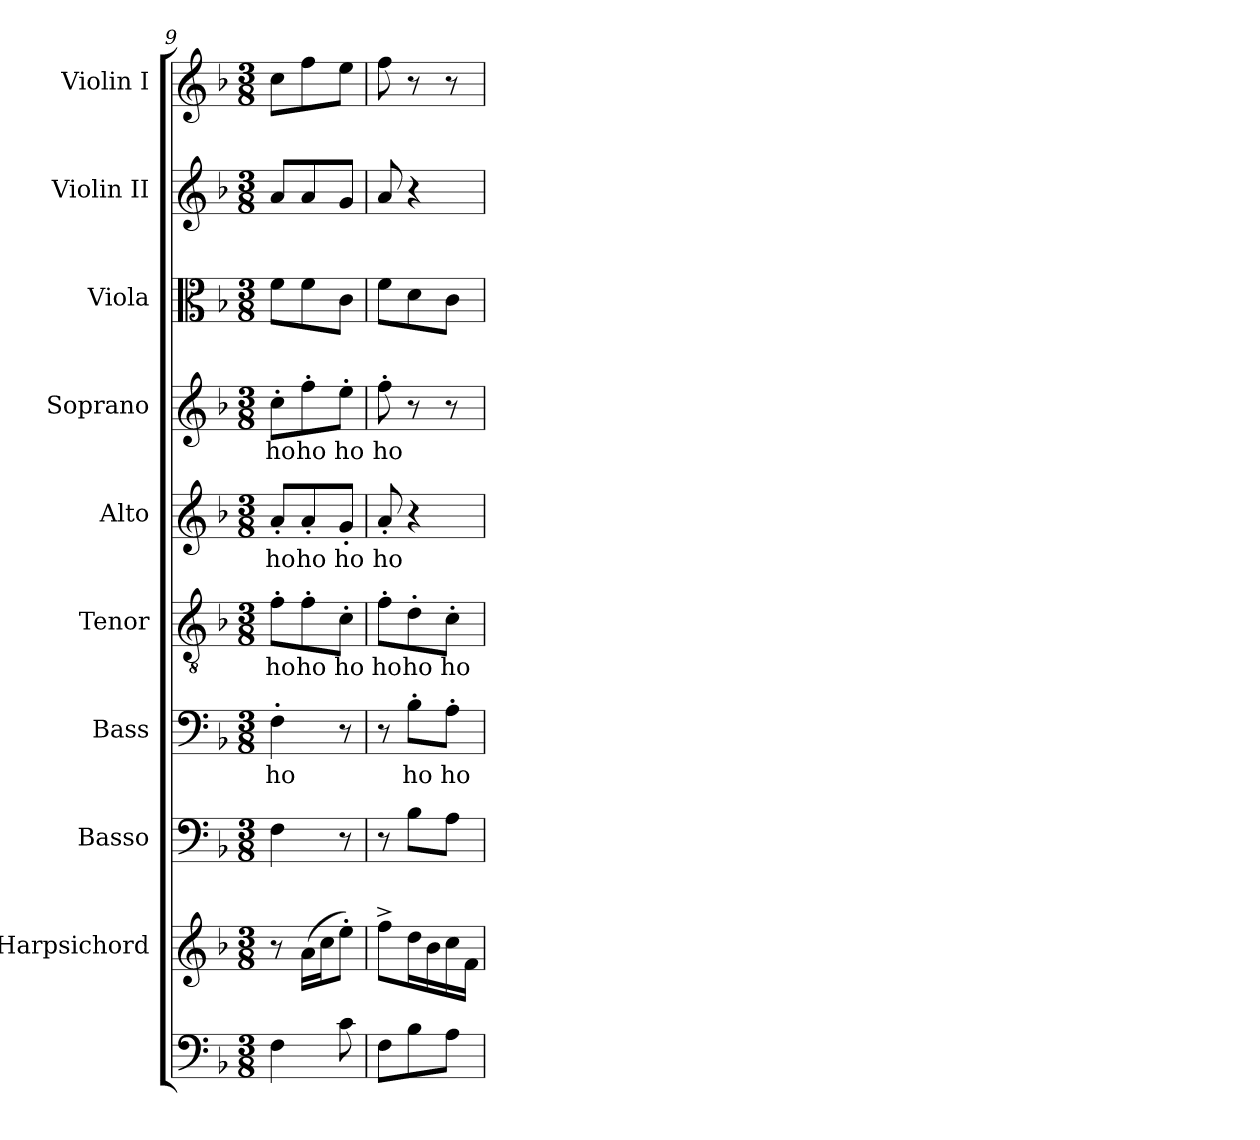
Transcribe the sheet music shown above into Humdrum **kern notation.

**kern	**kern	**kern	**kern	**text	**kern	**text	**kern	**text	**kern	**text	**kern	**kern	**kern
*part10	*part9	*part8	*part7	*part7	*part6	*part6	*part5	*part5	*part4	*part4	*part3	*part2	*part1
*staff10	*staff9	*staff8	*staff7	*staff7	*staff6	*staff6	*staff5	*staff5	*staff4	*staff4	*staff3	*staff2	*staff1
*	*I"Harpsichord	*I"Basso	*I"Bass	*	*I"Tenor	*	*I"Alto	*	*I"Soprano	*	*I"Viola	*I"Violin II	*I"Violin I
*	*	*	*I'B.	*	*I'T.	*	*I'A.	*	*I'S.	*	*I'Vla.	*I'Vln. II	*I'Vln. I
*clefF4	*clefG2	*clefF4	*clefF4	*	*clefGv2	*	*clefG2	*	*clefG2	*	*clefC3	*clefG2	*clefG2
*	*	*	*	*	*ITrd7c12	*	*	*	*	*	*	*	*
*k[b-]	*k[b-]	*k[b-]	*k[b-]	*	*k[b-]	*	*k[b-]	*	*k[b-]	*	*k[b-]	*k[b-]	*k[b-]
*d:	*d:	*d:	*d:	*	*d:	*	*d:	*	*d:	*	*d:	*d:	*d:
*M3/8	*M3/8	*M3/8	*M3/8	*	*M3/8	*	*M3/8	*	*M3/8	*	*M3/8	*M3/8	*M3/8
=9	=9	=9	=9	=9	=9	=9	=9	=9	=9	=9	=9	=9	=9
!	!	!	!	!LO:LY:b:color=#000000	!	!	!	!	!	!	!	!	!
!	!	!	!	!	!	!LO:LY:b:color=#000000	!	!	!	!	!	!	!
!	!	!	!	!	!	!	!	!LO:LY:b:color=#000000	!	!	!	!	!
!	!	!	!	!	!	!	!	!	!	!LO:LY:b:color=#000000	!	!	!
4Fi\	8r	4Fi\	4F'i\	ho	8F'i\L	ho	8a'i/L	ho	8cc'i\L	ho	8fi\L	8ai/L	8cci\L
!	!	!	!	!	!	!LO:LY:b:color=#000000	!	!	!	!	!	!	!
!	!	!	!	!	!	!	!	!LO:LY:b:color=#000000	!	!	!	!	!
!	!	!	!	!	!	!	!	!	!	!LO:LY:b:color=#000000	!	!	!
.	(16ai\LL	.	.	.	8F'i\	ho	8a'i/	ho	8ff'i\	ho	8fi\	8ai/	8ffi\
.	16cci\J	.	.	.	.	.	.	.	.	.	.	.	.
!	!	!	!	!	!	!LO:LY:b:color=#000000	!	!	!	!	!	!	!
!	!	!	!	!	!	!	!	!LO:LY:b:color=#000000	!	!	!	!	!
!	!	!	!	!	!	!	!	!	!	!LO:LY:b:color=#000000	!	!	!
8ci\	8ee'i\J)	8r	8r	.	8C'i\J	ho	8g'i/J	ho	8ee'i\J	ho	8ci\J	8gi/J	8eei\J
=10	=10	=10	=10	=10	=10	=10	=10	=10	=10	=10	=10	=10	=10
!	!	!	!	!	!	!LO:LY:b:color=#000000	!	!	!	!	!	!	!
!	!	!	!	!	!	!	!	!LO:LY:b:color=#000000	!	!	!	!	!
!	!	!	!	!	!	!	!	!	!	!LO:LY:b:color=#000000	!	!	!
8Fi\L	8ff^i\L	8r	8r	.	8F'i\L	ho	8a'i/	ho	8ff'i\	ho	8fi\L	8ai/	8ffi\
!	!	!	!	!LO:LY:b:color=#000000	!	!	!	!	!	!	!	!	!
!	!	!	!	!	!	!LO:LY:b:color=#000000	!	!	!	!	!	!	!
8B-i\	16ddi\L	8B-i\L	8B-'i\L	ho	8D'i\	ho	4r	.	8r	.	8di\	4r	8r
.	16b-i\	.	.	.	.	.	.	.	.	.	.	.	.
!	!	!	!	!LO:LY:b:color=#000000	!	!	!	!	!	!	!	!	!
!	!	!	!	!	!	!LO:LY:b:color=#000000	!	!	!	!	!	!	!
8Ai\J	16cci\	8Ai\J	8A'i\J	ho	8C'i\J	ho	.	.	8r	.	8ci\J	.	8r
.	16fi\JJ	.	.	.	.	.	.	.	.	.	.	.	.
=	=	=	=	=	=	=	=	=	=	=	=	=	=
*-	*-	*-	*-	*-	*-	*-	*-	*-	*-	*-	*-	*-	*-
